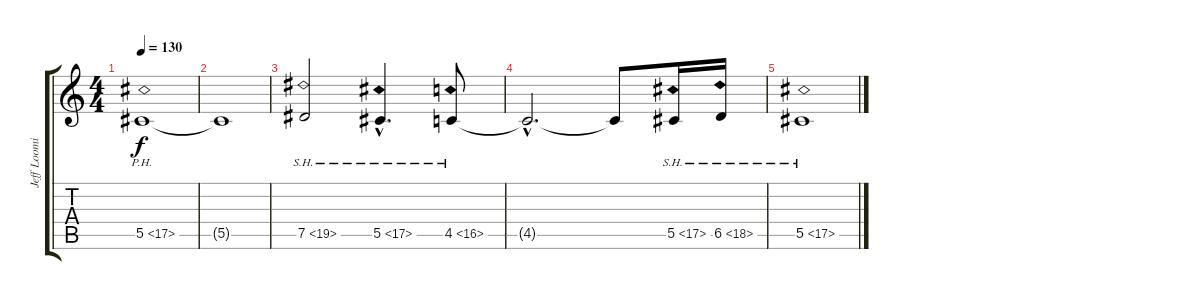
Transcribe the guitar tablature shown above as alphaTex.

\track ("Jeff Loomis Db" "Jeff Loomi") {instrument distortionguitar}
\staff {score tabs}
\tuning (Db4 Ab3 Gb3 Db3 Ab2 Db2) {hide}
\ts (4 4)
\tempo 130
\clef g2
\ks c
5.5{ph 12}.1{dy f} |
5.5{t}.1 |
7.5{sh 12}.2 5.5{sh 12 hac}.4{d} 4.5{sh 12}.8 |
4.5{hac t}.2{d} 4.5{t}.8 5.5{sh 12}.16 6.5{sh 12}.16 |
5.5{sh 12}.1
